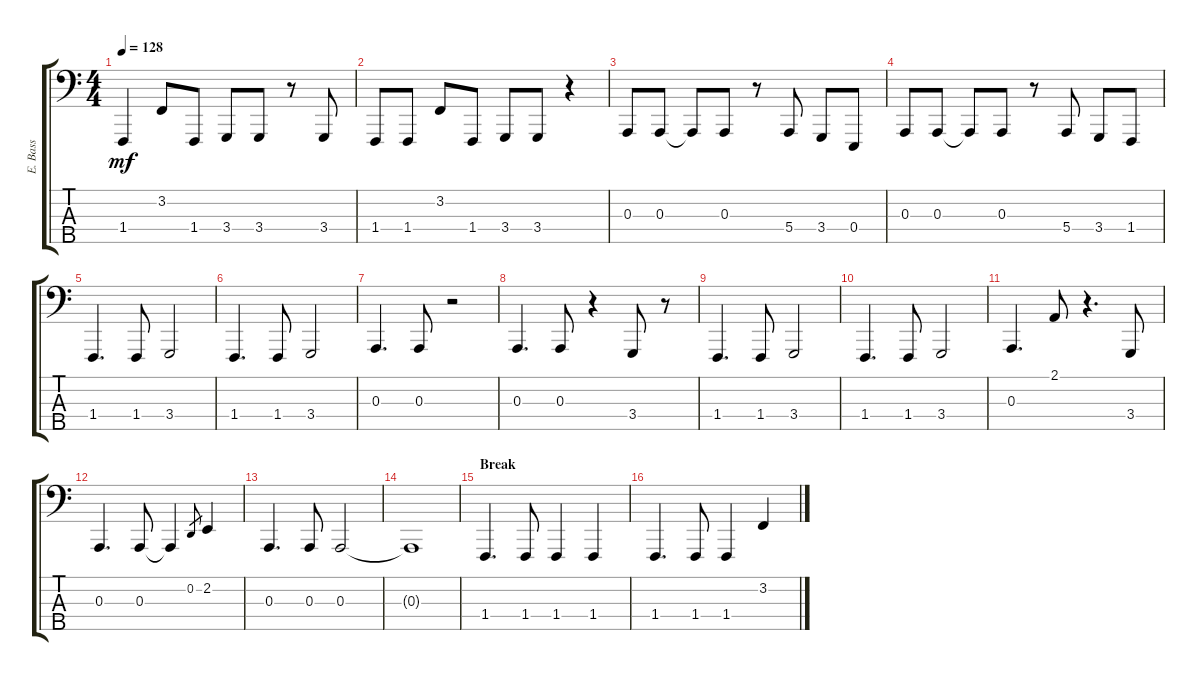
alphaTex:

\track ("E. Bass" "E. Bass") {instrument brightacousticpiano}
\staff {score tabs}
\tuning (G2 D2 A1 E1 B0) {hide}
\ts (4 4)
\tempo 128
\clef f4
\ks c
1.4.4{dy mf} 3.2.8 1.4.8 3.4.8 3.4.8 r.8 3.4.8 |
1.4.8 1.4.8 3.2.8 1.4.8 3.4.8 3.4.8 r.4 |
0.3.8 0.3.8 0.3{t}.8 0.3.8 r.8 5.4.8 3.4.8 0.4.8 |
0.3.8 0.3.8 0.3{t}.8 0.3.8 r.8 5.4.8 3.4.8 1.4.8 |
1.4.4{d} 1.4.8 3.4.2 |
1.4.4{d} 1.4.8 3.4.2 |
0.3.4{d} 0.3.8 r.2 |
0.3.4{d} 0.3.8 r.4 3.4.8 r.8 |
1.4.4{d} 1.4.8 3.4.2 |
1.4.4{d} 1.4.8 3.4.2 |
0.3.4{d} 2.1.8 r.4{d} 3.4.8 |
0.3.4{d} 0.3.8 0.3{t}.4 0.2.8{gr} 2.2.4 |
0.3.4{d} 0.3.8 0.3.2 |
0.3{t}.1 |
\section ("" "Break")
1.4.4{d} 1.4.8 1.4.4 1.4.4 |
1.4.4{d} 1.4.8 1.4.4 3.2.4
